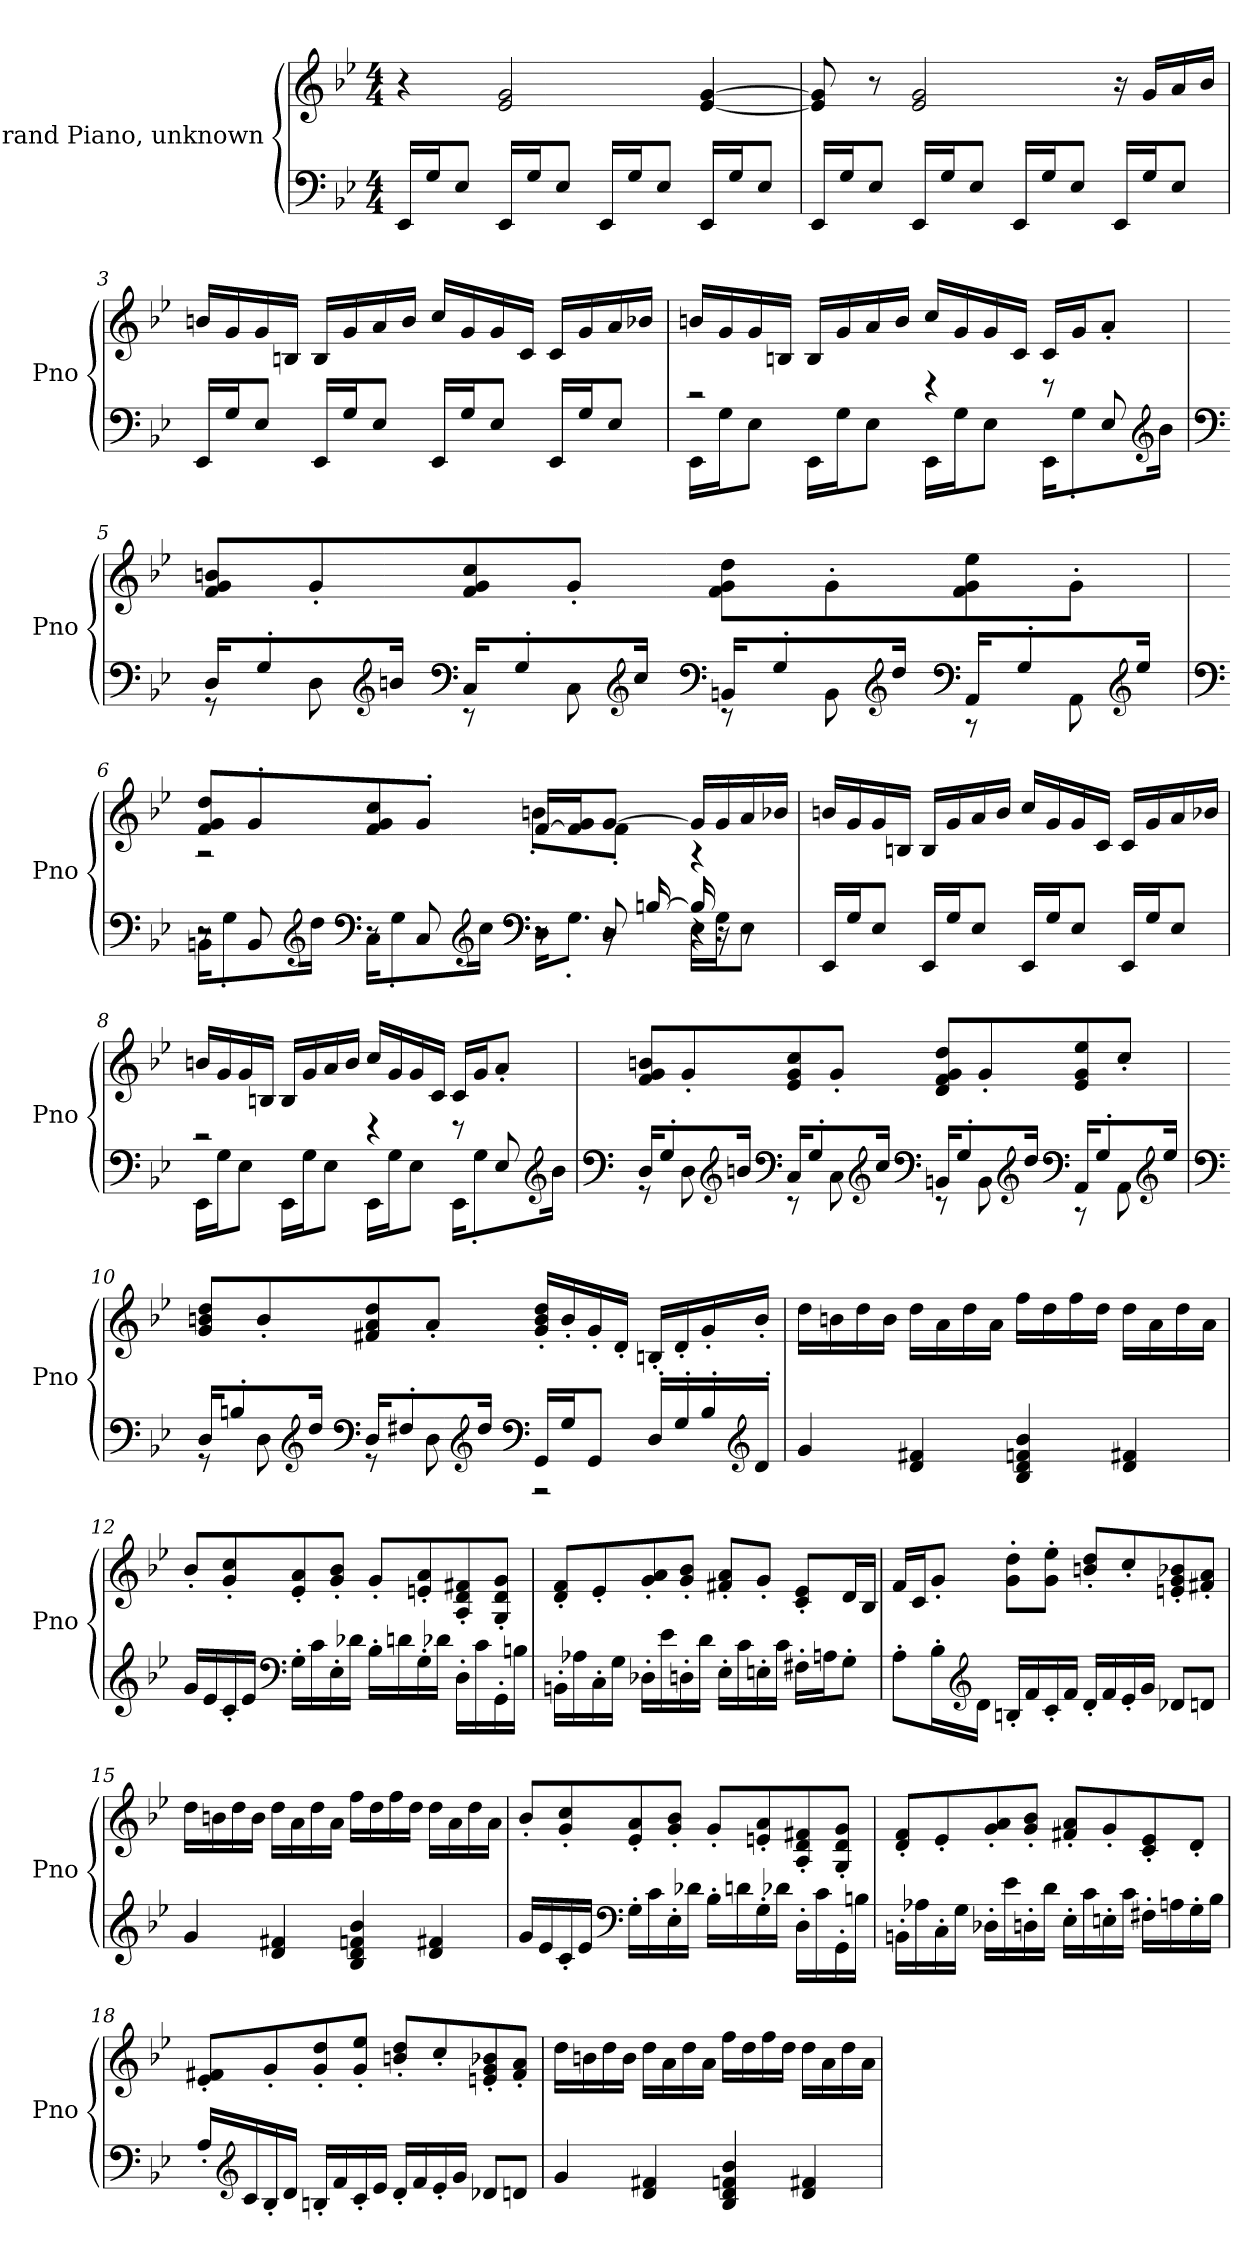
**kern	**kern
*part1	*part1
*staff2	*staff1
*I"Grand Piano, unknown	*
*I'Pno	*
*clefF4	*clefG2
*k[b-e-]	*k[b-e-]
*M4/4	*M4/4
*MM120	*MM120
=1	=1
16EE-/LL	4r
16G/J	.
8E-/J	.
16EE-/LL	2e-/ 2g/
16G/J	.
8E-/J	.
16EE-/LL	.
16G/J	.
8E-/J	.
16EE-/LL	[4e-/ [4g/
16G/J	.
8E-/J	.
=2	=2
16EE-/LL	8e-/] 8g/]
16G/J	.
8E-/J	8r
16EE-/LL	2e-/ 2g/
16G/J	.
8E-/J	.
16EE-/LL	.
16G/J	.
8E-/J	.
16EE-/LL	16r
16G/J	16g/LL
8E-/J	16a/
.	16b-/JJ
=3	=3
16EE-/LL	16bn/LL
16G/J	16g/
8E-/J	16g/
.	16Bn/JJ
16EE-/LL	16B/LL
16G/J	16g/
8E-/J	16a/
.	16b/JJ
16EE-/LL	16cc/LL
16G/J	16g/
8E-/J	16g/
.	16c/JJ
16EE-/LL	16c/LL
16G/J	16g/
8E-/J	16a/
.	16b-X/JJ
!!LO:LB:g=z
=4	=4
*^	*
2r	16EE-\LL	16bn/LL
.	16G\J	16g/
.	8E-\J	16g/
.	.	16Bn/JJ
.	16EE-\LL	16B/LL
.	16G\J	16g/
.	8E-\J	16a/
.	.	16b/JJ
4r	16EE-\LL	16cc/LL
.	16G\J	16g/
.	8E-\J	16g/
.	.	16c/JJ
8r	16EE-\KL	16c/LL
.	8G'\	16g/J
8E-/	.	8a'/J
*clefG2	*	*
.	16b-\Jk	.
!!LO:LB:g=z
=5	=5	=5
*clefF4	*	*
16D/KL	8r	8f/ 8g/ 8bn/L
8G'/	.	.
.	8D\	8g'/
*clefG2	*	*
16bn/Jk	.	.
*clefF4	*	*
16C/KL	8r	8f/ 8g/ 8cc/
8G'/	.	.
.	8C\	8g'/J
*clefG2	*	*
16cc/Jk	.	.
*clefF4	*	*
16BBn/KL	8r	8f\ 8g\ 8dd\L
8G'/	.	.
.	8BB\	8g'\
*clefG2	*	*
16dd/Jk	.	.
*clefF4	*	*
16AA/KL	8r	8f\ 8g\ 8ee-\
8G'/	.	.
.	8AA\	8g'\J
*clefG2	*	*
16ee-/Jk	.	.
*v	*v	*
!!LO:LB:g=z
=6	=6
*clefF4	*
*^	*^
*	*^	*	*
2r	16BBn\KL	8r	8f/ 8g/ 8dd/L	2r
.	8G'\	.	.	.
.	.	8BB/	8g'/	.
*clefG2	*	*	*	*
.	16dd\Jk	.	.	.
*clefF4	*	*	*	*
.	16C\KL	8r	8f/ 8g/ 8cc/	.
.	8G'\	.	.	.
.	.	8C/	8g'/J	.
*clefG2	*	*	*	*
.	16cc\Jk	.	.	.
*clefF4	*	*	*	*
8r	16D\KL	8r	[16f/LL	8bn'\L
.	8.G'\J	.	16f/] 16g/J	.
16r	.	8D/	[8g/J	8f'\J
[16Bn/	.	.	.	.
16B/]	16E-\LL	4r	16g/LL]	4r
16r	16G\J	.	16g/	.
8r	8E-\J	.	16a/	.
.	.	.	16b-X/JJ	.
*v	*v	*v	*	*
*	*v	*v
!!LO:LB:g=z
=7	=7
16EE-/LL	16bn/LL
16G/J	16g/
8E-/J	16g/
.	16Bn/JJ
16EE-/LL	16B/LL
16G/J	16g/
8E-/J	16a/
.	16b/JJ
16EE-/LL	16cc/LL
16G/J	16g/
8E-/J	16g/
.	16c/JJ
16EE-/LL	16c/LL
16G/J	16g/
8E-/J	16a/
.	16b-X/JJ
=8	=8
*^	*
2r	16EE-\LL	16bn/LL
.	16G\J	16g/
.	8E-\J	16g/
.	.	16Bn/JJ
.	16EE-\LL	16B/LL
.	16G\J	16g/
.	8E-\J	16a/
.	.	16b/JJ
4r	16EE-\LL	16cc/LL
.	16G\J	16g/
.	8E-\J	16g/
.	.	16c/JJ
8r	16EE-\KL	16c/LL
.	8G'\	16g/J
8E-/	.	8a'/J
*clefG2	*	*
.	16b-\Jk	.
!!LO:LB:g=z
=9	=9	=9
*clefF4	*	*
16D/KL	8r	8f/ 8g/ 8bn/L
8G'/	.	.
.	8D\	8g'/
*clefG2	*	*
16bn/Jk	.	.
*clefF4	*	*
16C/KL	8r	8e-/ 8g/ 8cc/
8G'/	.	.
.	8C\	8g'/J
*clefG2	*	*
16cc/Jk	.	.
*clefF4	*	*
16BBn/KL	8r	8d/ 8f/ 8g/ 8dd/L
8G'/	.	.
.	8BB\	8g'/
*clefG2	*	*
16dd/Jk	.	.
*clefF4	*	*
16AA/KL	8r	8e-/ 8g/ 8ee-/
8G'/	.	.
.	8AA\	8cc'/J
*clefG2	*	*
16ee-/Jk	.	.
!!LO:PB:g=z
=10	=10	=10
*clefF4	*	*
16D/KL	8r	8g/ 8bn/ 8dd/L
8Bn'/	.	.
.	8D\	8b'/
*clefG2	*	*
16dd/Jk	.	.
*clefF4	*	*
16D/KL	8r	8f#X/ 8a/ 8dd/
8F#X'/	.	.
.	8D\	8a'/J
*clefG2	*	*
16dd/Jk	.	.
*clefF4	*	*
16GG/LL	2r	16g/' 16b/' 16dd/'LL
16G/J	.	16b'/
8GG/J	.	16g'/
.	.	16d'/JJ
16D'/LL	.	16Bn'/LL
16G'/	.	16d'/
16B'/	.	16g'/
*clefG2	*	*
16d'/JJ	.	16b'/JJ
*v	*v	*
=11	=11
4g/	16dd\LL
.	16bn\
.	16dd\
.	16b\JJ
4d/ 4f#X/	16dd\LL
.	16a\
.	16dd\
.	16a\JJ
4B-/ 4d/ 4fn/ 4b-/	16ff\LL
.	16dd\
.	16ff\
.	16dd\JJ
4d/ 4f#X/	16dd\LL
.	16a\
.	16dd\
.	16a\JJ
!!LO:LB:g=z
=12	=12
16g/LL	8b-'/L
16e-/	.
16c'/	8g/' 8cc/'
16e-/JJ	.
*clefF4	*
16G'\LL	8e-/' 8a/'
16c\	.
16E-'\	8g/' 8b-/'J
16d-X\JJ	.
16B-'\LL	8g'/L
16dn\	.
16G'\	8en/' 8a/'
16d-X\JJ	.
16D'\LL	8A/' 8d/' 8f#X/'
16c\	.
16GG'\	8G/' 8d/' 8g/'J
16Bn\JJ	.
=13	=13
16BBn'\LL	8d/' 8f/'L
16A-X\	.
16C'\	8e-'/
16G\JJ	.
16D-X'\LL	8g/' 8a/'
16e-\	.
16Dn'\	8g/' 8b-/'J
16d\JJ	.
16E-'\LL	8f#X/' 8a/'L
16c\	.
16En'\	8g'/J
16c\JJ	.
16F#X'\LL	8c/' 8e-/'L
16An\J	.
8G'\J	16d/L
.	16B-/JJ
!!LO:LB:g=z
=14	=14
8A'\L	16f/LL
.	16c/J
16B-'\L	8g'/J
*clefG2	*
16d\JJ	.
16Bn'/LL	8g\' 8dd\'L
16f/	.
16c'/	8g\' 8ee-\'J
16f/JJ	.
16d'/LL	8bn/' 8dd/'L
16f/	.
16e-'/	8cc'/
16g/JJ	.
8d-X/L	8en/' 8g/' 8b-X/'
8dn/J	8f#X/' 8a/'J
=15	=15
4g/	16dd\LL
.	16bn\
.	16dd\
.	16b\JJ
4d/ 4f#X/	16dd\LL
.	16a\
.	16dd\
.	16a\JJ
4B-/ 4d/ 4fn/ 4b-/	16ff\LL
.	16dd\
.	16ff\
.	16dd\JJ
4d/ 4f#X/	16dd\LL
.	16a\
.	16dd\
.	16a\JJ
!!LO:LB:g=z
=16	=16
16g/LL	8b-'/L
16e-/	.
16c'/	8g/' 8cc/'
16e-/JJ	.
*clefF4	*
16G'\LL	8e-/' 8a/'
16c\	.
16E-'\	8g/' 8b-/'J
16d-X\JJ	.
16B-'\LL	8g'/L
16dn\	.
16G'\	8en/' 8a/'
16d-X\JJ	.
16D'\LL	8A/' 8d/' 8f#X/'
16c\	.
16GG'\	8G/' 8d/' 8g/'J
16Bn\JJ	.
=17	=17
16BBn'\LL	8d/' 8f/'L
16A-X\	.
16C'\	8e-'/
16G\JJ	.
16D-X'\LL	8g/' 8a/'
16e-\	.
16Dn'\	8g/' 8b-/'J
16d\JJ	.
16E-'\LL	8f#X/' 8a/'L
16c\	.
16En'\	8g'/
16c\JJ	.
16F#X'\LL	8c/' 8e-/'
16An\	.
16G'\	8d'/J
16B-\JJ	.
!!LO:LB:g=z
=18	=18
16A'/LL	8e-/' 8f#X/'L
*clefG2	*
16c/	.
16B-'/	8g'/
16d/JJ	.
16Bn'/LL	8g/' 8dd/'
16f/	.
16c'/	8g/' 8ee-/'J
16e-/JJ	.
16d'/LL	8bn/' 8dd/'L
16f/	.
16e-'/	8cc'/
16g/JJ	.
8d-X/L	8en/' 8g/' 8b-X/'
8dn/J	8f#/' 8a/'J
=19	=19
4g/	16dd\LL
.	16bn\
.	16dd\
.	16b\JJ
4d/ 4f#X/	16dd\LL
.	16a\
.	16dd\
.	16a\JJ
4B-/ 4d/ 4fn/ 4b-/	16ff\LL
.	16dd\
.	16ff\
.	16dd\JJ
4d/ 4f#X/	16dd\LL
.	16a\
.	16dd\
.	16a\JJ
=	=
*-	*-
